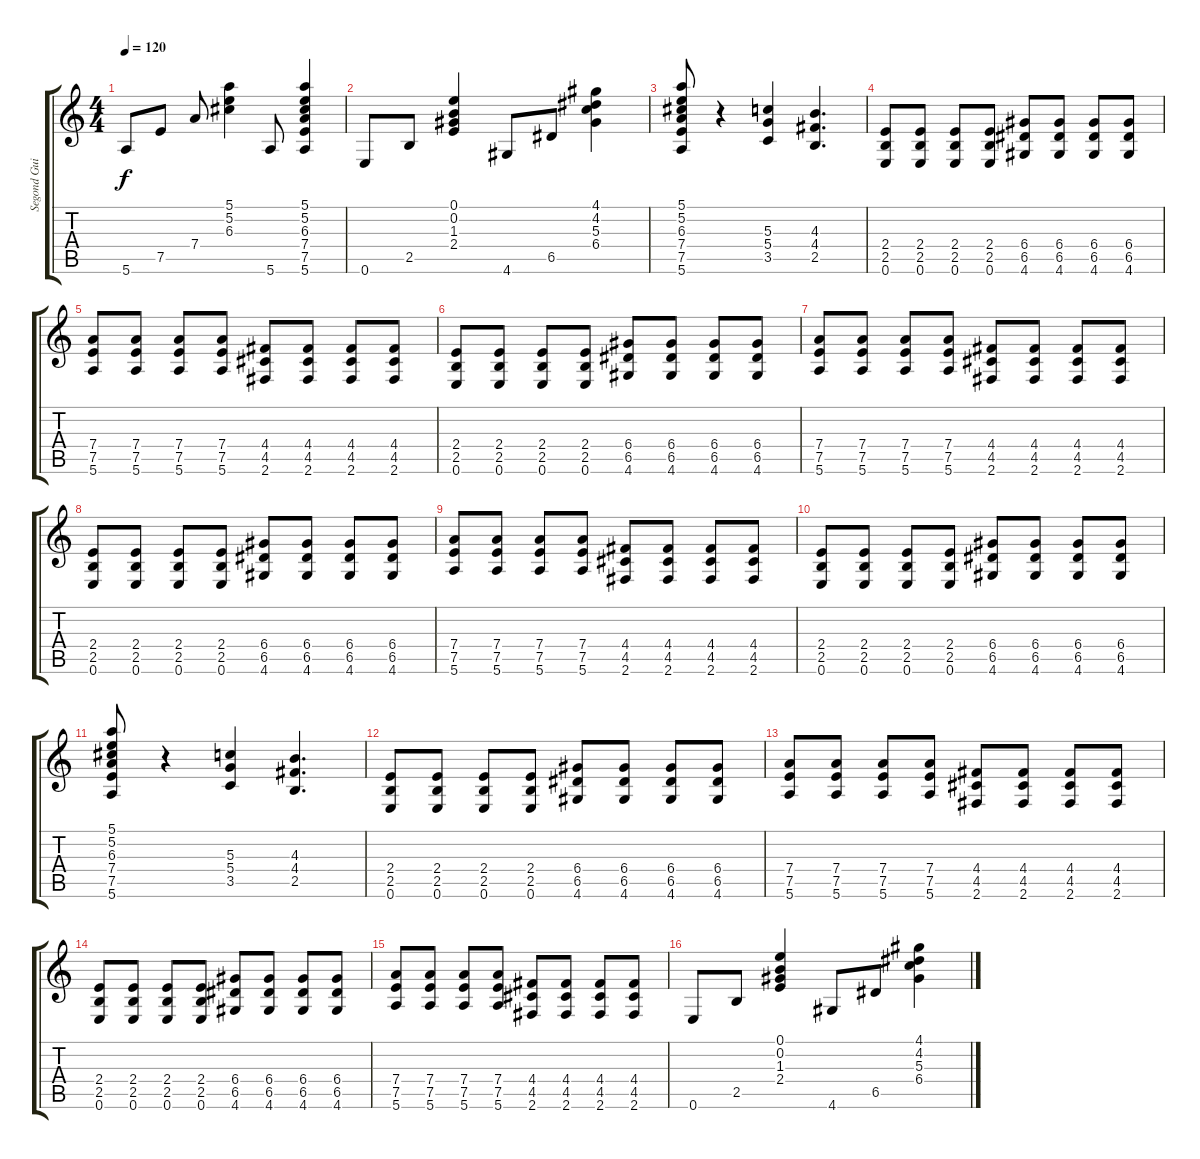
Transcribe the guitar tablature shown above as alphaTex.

\track ("Segond Guitar Distorted" "Segond Gui") {instrument overdrivenguitar}
\staff {score tabs}
\tuning (E4 B3 G3 D3 A2 E2) {hide}
\ts (4 4)
\tempo 120
\clef g2
\ks c
5.6.8{dy f} 7.5.8 7.4.8 (5.1 5.2 6.3).4 5.6.8 (5.1 5.2 6.3 7.4 7.5 5.6).4 |
0.6.8 2.5.8 (0.1 0.2 1.3 2.4).4 4.6.8 6.5.8 (4.1 4.2 5.3 6.4).4 |
(5.1 5.2 6.3 7.4 7.5 5.6).8 r.4 (5.3 5.4 3.5).4 (4.3 4.4 2.5).4{d} |
(2.4 2.5 0.6).8 (2.4 2.5 0.6).8 (2.4 2.5 0.6).8 (2.4 2.5 0.6).8 (6.4 6.5 4.6).8 (6.4 6.5 4.6).8 (6.4 6.5 4.6).8 (6.4 6.5 4.6).8 |
(7.4 7.5 5.6).8 (7.4 7.5 5.6).8 (7.4 7.5 5.6).8 (7.4 7.5 5.6).8 (4.4 4.5 2.6).8 (4.4 4.5 2.6).8 (4.4 4.5 2.6).8 (4.4 4.5 2.6).8 |
(2.4 2.5 0.6).8 (2.4 2.5 0.6).8 (2.4 2.5 0.6).8 (2.4 2.5 0.6).8 (6.4 6.5 4.6).8 (6.4 6.5 4.6).8 (6.4 6.5 4.6).8 (6.4 6.5 4.6).8 |
(7.4 7.5 5.6).8 (7.4 7.5 5.6).8 (7.4 7.5 5.6).8 (7.4 7.5 5.6).8 (4.4 4.5 2.6).8 (4.4 4.5 2.6).8 (4.4 4.5 2.6).8 (4.4 4.5 2.6).8 |
(2.4 2.5 0.6).8 (2.4 2.5 0.6).8 (2.4 2.5 0.6).8 (2.4 2.5 0.6).8 (6.4 6.5 4.6).8 (6.4 6.5 4.6).8 (6.4 6.5 4.6).8 (6.4 6.5 4.6).8 |
(7.4 7.5 5.6).8 (7.4 7.5 5.6).8 (7.4 7.5 5.6).8 (7.4 7.5 5.6).8 (4.4 4.5 2.6).8 (4.4 4.5 2.6).8 (4.4 4.5 2.6).8 (4.4 4.5 2.6).8 |
(2.4 2.5 0.6).8 (2.4 2.5 0.6).8 (2.4 2.5 0.6).8 (2.4 2.5 0.6).8 (6.4 6.5 4.6).8 (6.4 6.5 4.6).8 (6.4 6.5 4.6).8 (6.4 6.5 4.6).8 |
(5.1 5.2 6.3 7.4 7.5 5.6).8 r.4 (5.3 5.4 3.5).4 (4.3 4.4 2.5).4{d} |
(2.4 2.5 0.6).8 (2.4 2.5 0.6).8 (2.4 2.5 0.6).8 (2.4 2.5 0.6).8 (6.4 6.5 4.6).8 (6.4 6.5 4.6).8 (6.4 6.5 4.6).8 (6.4 6.5 4.6).8 |
(7.4 7.5 5.6).8 (7.4 7.5 5.6).8 (7.4 7.5 5.6).8 (7.4 7.5 5.6).8 (4.4 4.5 2.6).8 (4.4 4.5 2.6).8 (4.4 4.5 2.6).8 (4.4 4.5 2.6).8 |
(2.4 2.5 0.6).8 (2.4 2.5 0.6).8 (2.4 2.5 0.6).8 (2.4 2.5 0.6).8 (6.4 6.5 4.6).8 (6.4 6.5 4.6).8 (6.4 6.5 4.6).8 (6.4 6.5 4.6).8 |
(7.4 7.5 5.6).8 (7.4 7.5 5.6).8 (7.4 7.5 5.6).8 (7.4 7.5 5.6).8 (4.4 4.5 2.6).8 (4.4 4.5 2.6).8 (4.4 4.5 2.6).8 (4.4 4.5 2.6).8 |
0.6.8 2.5.8 (0.1 0.2 1.3 2.4).4 4.6.8 6.5.8 (4.1 4.2 5.3 6.4).4
